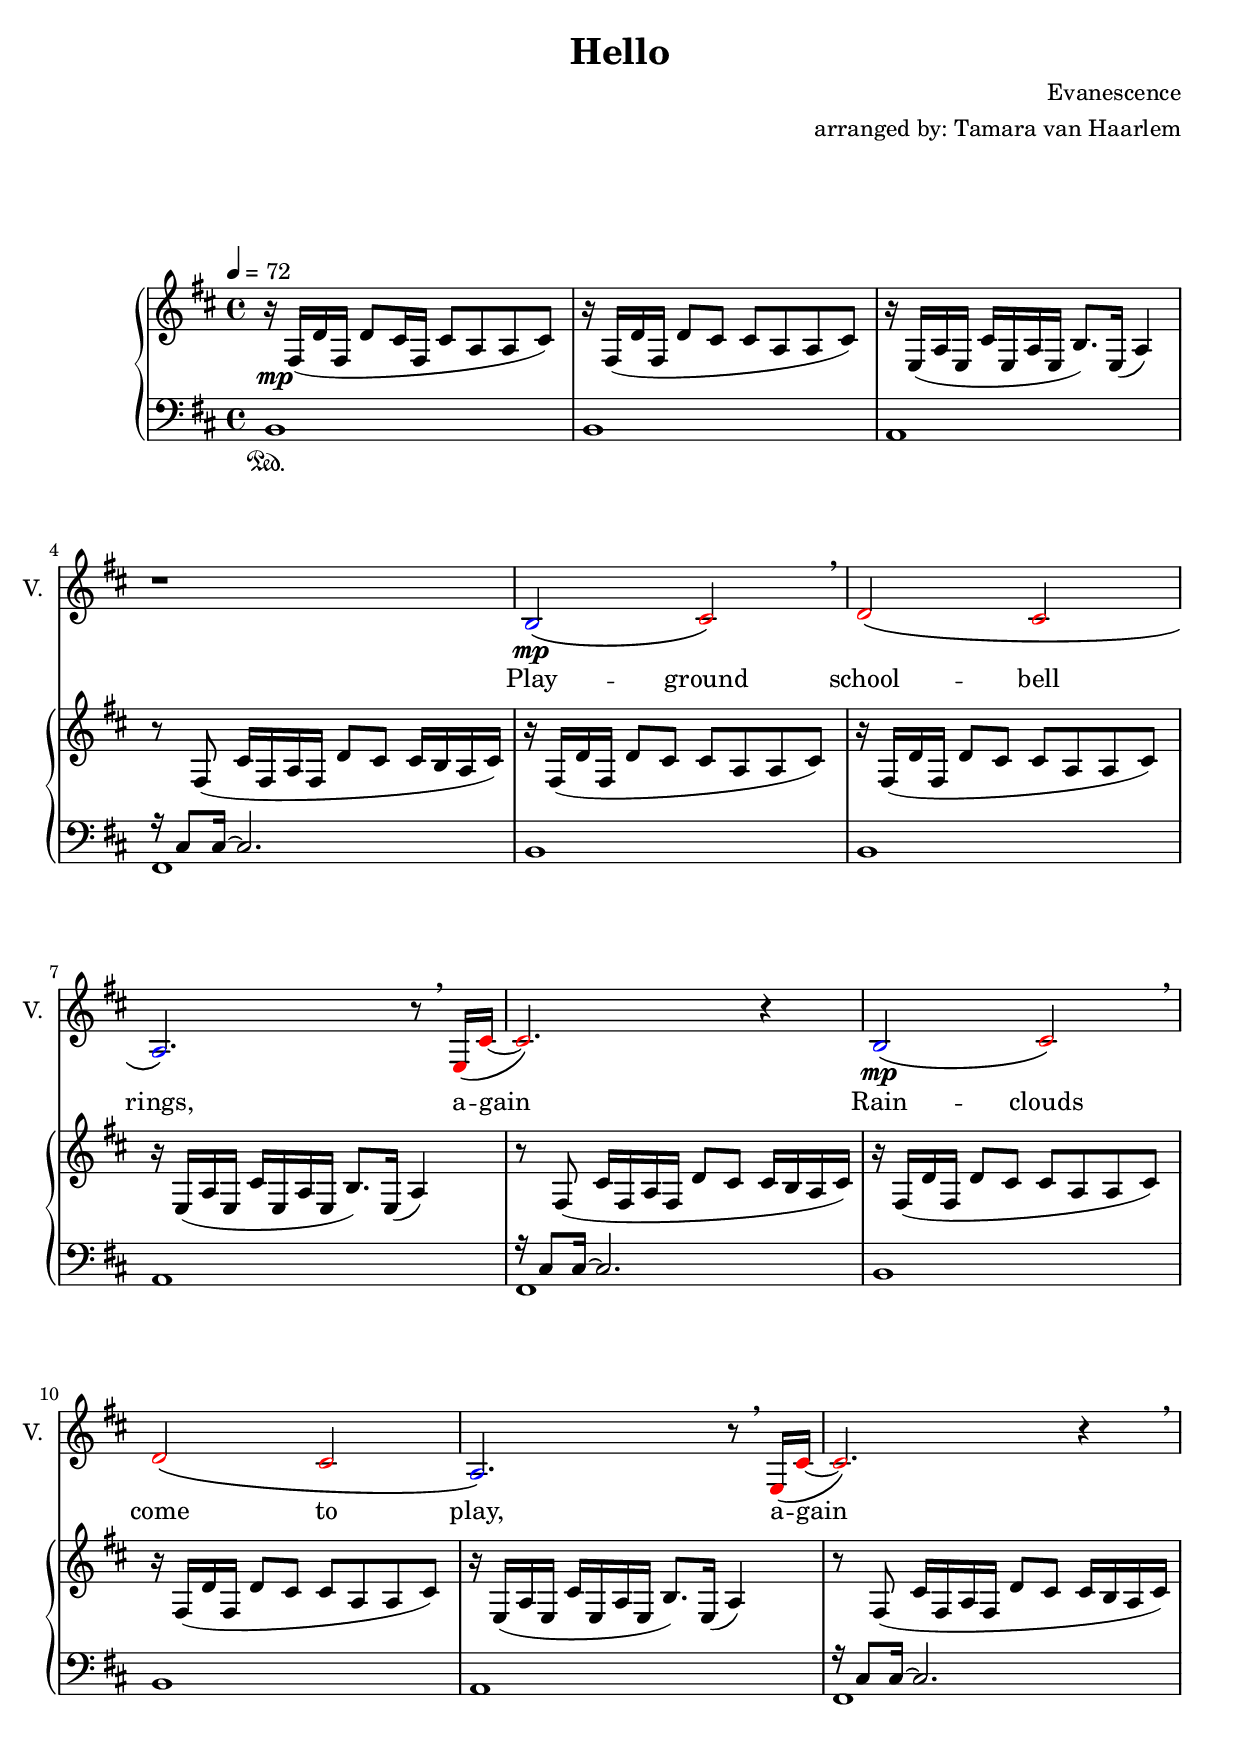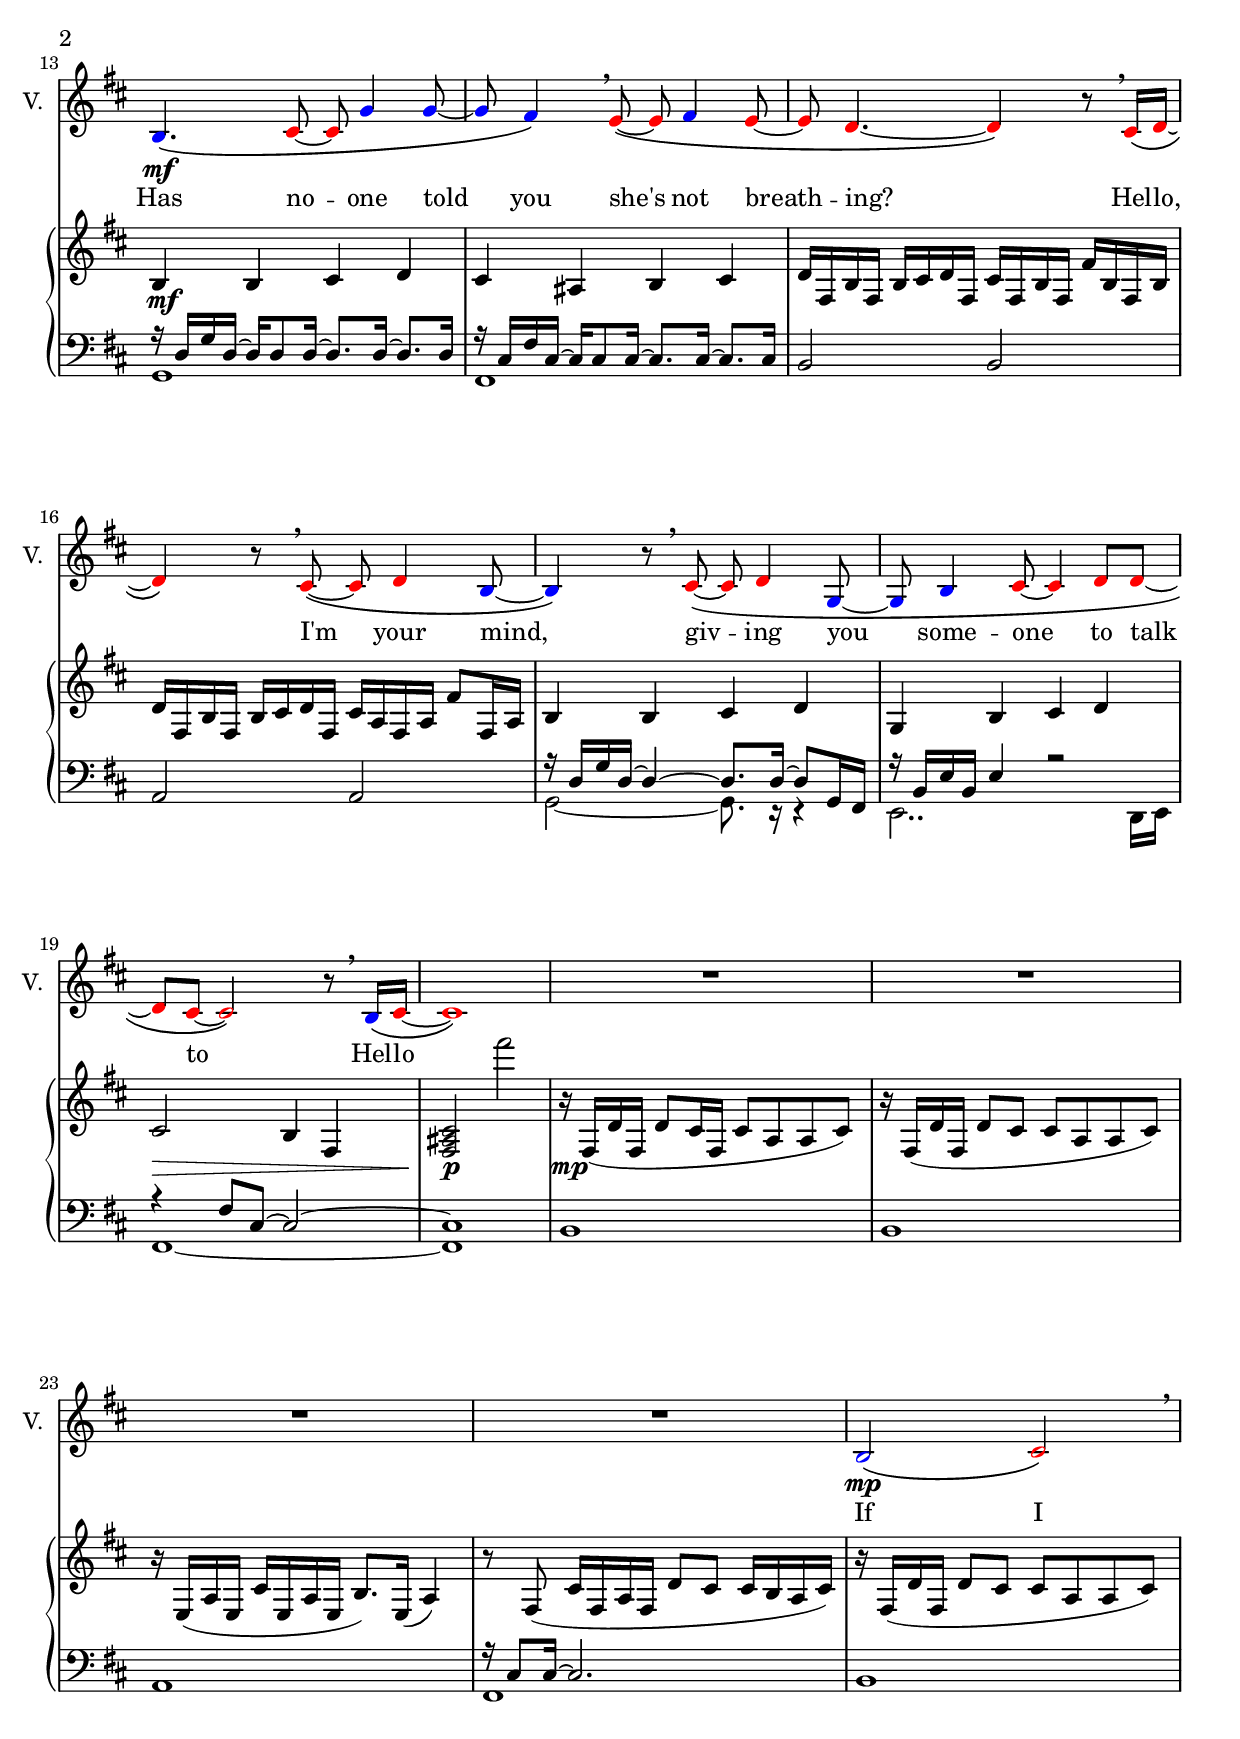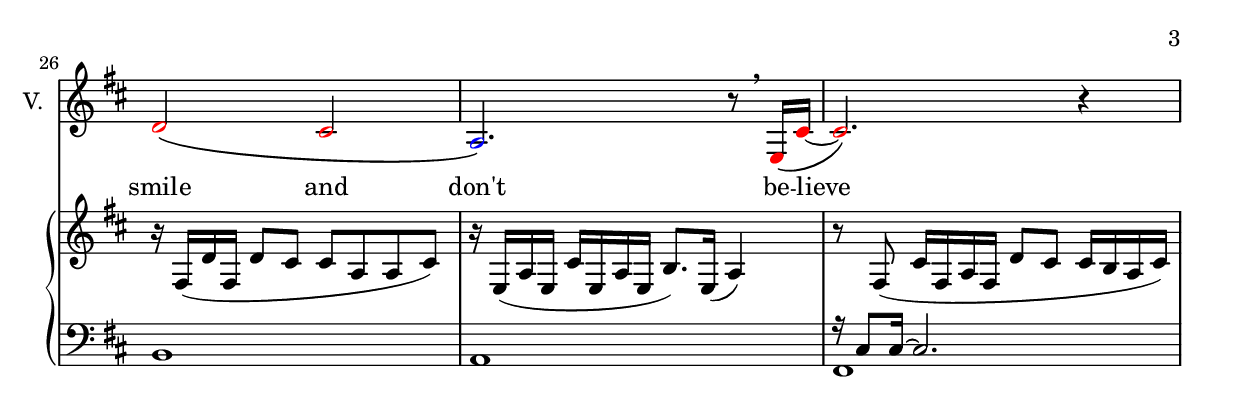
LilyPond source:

\include "articulate.ly"
\version "2.19.49"
%Association list of pitches to colors.
#(define color-mapping
  (list
    (cons (ly:make-pitch 0 0 -1/2) (x11-color 'red))
    (cons (ly:make-pitch 0 0 0) (x11-color 'red))
    (cons (ly:make-pitch 0 0 1/2) (x11-color 'red))
    (cons (ly:make-pitch 0 1 -1/2) (x11-color 'red))
    (cons (ly:make-pitch 0 1 0) (x11-color 'red))
    (cons (ly:make-pitch 0 1 1/2) (x11-color 'red))
    (cons (ly:make-pitch 0 2 -1/2) (x11-color 'red))
    (cons (ly:make-pitch 0 2 0) (x11-color 'red))
    (cons (ly:make-pitch 0 2 1/2) (x11-color 'red))
    (cons (ly:make-pitch 0 3 -1/2) (x11-color 'blue))
    (cons (ly:make-pitch 0 3 0) (x11-color 'blue))
    (cons (ly:make-pitch 0 3 1/2) (x11-color 'blue))
    (cons (ly:make-pitch 0 4 -1/2) (x11-color 'blue))
    (cons (ly:make-pitch 0 4 0) (x11-color 'blue))
    (cons (ly:make-pitch 0 4 1/2) (x11-color 'blue))
    (cons (ly:make-pitch 0 5 -1/2) (x11-color 'blue))
    (cons (ly:make-pitch 0 5 0) (x11-color 'blue))
    (cons (ly:make-pitch 0 5 1/2) (x11-color 'blue))
    (cons (ly:make-pitch 0 6 -1/2) (x11-color 'blue))
    (cons (ly:make-pitch 0 6 0) (x11-color 'blue))
    (cons (ly:make-pitch 0 6 1/2) (x11-color 'blue))))

%Compare pitch and alteration (not octave).
#(define (pitch-equals? p1 p2)
  (and
    (= (ly:pitch-alteration p1) (ly:pitch-alteration p2))
    (= (ly:pitch-notename p1) (ly:pitch-notename p2))))

#(define (pitch-to-color pitch)
  (let ((color (assoc pitch color-mapping pitch-equals?)))
    (if color
      (cdr color))))

#(define (color-notehead grob)
  (pitch-to-color
    (ly:event-property (event-cause grob) 'pitch)))

\include "predefined-guitar-fretboards.ly"
\version "2.19.49"

\header {
  title = "Hello"
  composer = "Evanescence"
  arranger = "arranged by: Tamara van Haarlem"
}



voiceStaff= \relative c' {
  \override NoteHead #'color = #color-notehead
  \tempo 4=72 \time 4/4 \key b \minor \clef "treble"
  \repeat unfold 4 r1

  %5
  \repeat unfold 2 {
    b2\mp\( cis\) |
    \breathe d\( cis |
    a2.\) r8 \breathe e16\( cis'~ |
    cis2.\) r4 |
  }

  \barNumberCheck #13
  \breathe b4.\mf\( cis8~ cis g'4 g8~ |
  g fis4\) \breathe e8\(~ e fis4 e8~ |
  e d4.~ d4\) r8 \breathe cis16\( d~ |
  d4\) r8 \breathe cis8\(~ cis d4 b8~ |
  b4\) r8 \breathe cis8\(~ cis d4 g,8~ |
  g b4 cis8~ cis4 d8 d~ |
  d cis~ cis2\) r8 \breathe b16\( cis~ |
  cis1\) |

  \barNumberCheck #21
  R1*4
  b2\mp\( cis\) |
  \breathe d\( cis |
  a2.\) r8 \breathe e16\( cis'~ |
  cis2.\) r4 |



}

cello= \relative c, {
  \tempo 4=72 \time 4/4 \key b \minor \clef bass
}

upperA= \relative c' {
  r16 fis,( d' fis, d'8 cis cis a a cis) |
}
upperB= \relative c' {
  r16 e,( a e cis' e, a e b'8.) e,16( a4) |
}
upperC= \relative c' {
  r8 fis,( cis'16 fis, a fis d'8 cis cis16 b a cis) |
}

upperStaff= \relative c' {
  \tempo 4=72 \time 4/4 \key b \minor
  r16 fis,( d' fis, d'8 cis16 fis, cis'8 a a cis) |
  \upperA
  \upperB
  \upperC

  %5
  \repeat unfold 2 {
    \upperA
    \upperA
    \upperB
    \upperC
  }

  \barNumberCheck #13
  b4 b cis d |
  cis ais b cis |
  d16 fis, b fis b cis d fis, cis' fis, b fis fis' b, fis b |
  d16 fis, b fis b cis d fis, cis' a fis a fis'8 fis,16 a |
  b4 b cis d |
  g, b cis d |
  cis2 b4 fis |
  < fis ais cis>2 fis''' |
  
  \barNumberCheck #21
  r16 fis,,,( d' fis, d'8 cis16 fis, cis'8 a a cis) |
  \upperA
  \upperB
  \upperC

  \upperA
  \upperA
  \upperB
  \upperC


}


lowerStaff= \relative c {
  \tempo 4=72 \time 4/4 \key b \minor \clef bass
  b1|
  b |
  a |
  << { \voiceTwo fis } \new Voice { \voiceOne r16-\tag midi \mf cis'8 cis16~ cis2. } >> \oneVoice |

  %5
  \repeat unfold 2 {
    b1 |
    b |
    a |
    << { \voiceTwo fis } \new Voice { \voiceOne r16-\tag midi \mf cis'8 cis16~ cis2. } >> \oneVoice |
  }

  \barNumberCheck #13
  <<
    {
      \voiceOne
      r16 d g d~ d d8 d16~ d8. d16~ d8. d16 |
      r16 cis fis cis~ cis cis8 cis16~ cis8. cis16~ cis8. cis16 |
    }
    \new Voice {
      \voiceTwo
      g1-\tag midi \mf |
      fis |
    }
  >> \oneVoice
  b2 b |
  a a |
  <<
    {
      \voiceOne
      r16 d g d~ d4~ d8. d16~ d8 g,16 fis |
      r16 b e b e4 r2 |
      r4 fis8 cis~ cis2~ |
      cis1 |
    }
    \new Voice {
      \voiceTwo
      g2-\tag midi \mf~ g8. r16 r4 |
      e2.. d16 e |
      fis1-\tag midi \>~ |
      fis-\tag midi \p |
    }
  >> \oneVoice
  
  \barNumberCheck #21
  b1|
  b |
  a |
  << { \voiceTwo fis } \new Voice { \voiceOne r16-\tag midi \mf cis'8 cis16~ cis2. } >> \oneVoice |

  b1 |
  b |
  a |
  << { \voiceTwo fis } \new Voice { \voiceOne r16-\tag midi \mf cis'8 cis16~ cis2. } >> \oneVoice |

}

pianoDynamics = {
  s1\mp |
  s1*11 |
  s1\mf |
  s1*5 |
  s1\> |
  s1\p |

  \barNumberCheck #21
  s1\mp |
}

pianoPedal = {
  s1\sustainOn
}

myChords= \chordmode {
}

\book {
  \bookOutputSuffix "sheet"
  \score {
    <<
      \new ChordNames { \myChords }
      \new FretBoards { \myChords }
      \new Staff = "voice" <<
        \set Staff.instrumentName = \markup { "Voice" }
        \set Staff.shortInstrumentName = \markup { "V." }
        \set Staff.midiInstrument = "choir aahs"
        \voiceStaff
        \addlyrics {
          Play -- ground school -- bell rings, a -- gain
          Rain -- clouds come to play, a -- gain

          Has no -- one told you she's not breath -- ing?
          Hel -- lo, I'm your mind, giv -- ing you some -- one to talk to
          Hel -- lo

          If I smile and don't be -- lieve

        }
      >>
      \new Staff = "cello" <<
        \set Staff.instrumentName = \markup { "ViolonCello" }
        \set Staff.shortInstrumentName = \markup { "C." }
        \set Staff.midiInstrument = "cello"
        \cello
      >>
      \new PianoStaff = "piano" <<
        \new Staff {
          \set Staff.midiInstrument = "acoustic grand"
          \upperStaff
        }
        \new Dynamics \pianoDynamics
        \new Staff {
          \set Staff.midiInstrument = "acoustic grand"
          \removeWithTag midi \lowerStaff
        }
        \new Dynamics \pianoPedal
      >>
    >>
    \layout {
      \context {
        \Staff \RemoveEmptyStaves
        \override VerticalAxisGroup #'remove-first = ##t
      }
      \context {
        \PianoStaff
        \accepts Dynamics
        % \override VerticalAlignment #'forced-distance = #7
      }
    }
  }
}
\book {
  \bookOutputSuffix "midi"
  \score {
    \unfoldRepeats \articulate <<
      \new Staff = "voice" <<
        \set Staff.instrumentName = \markup { "Voice" }
        \set Staff.shortInstrumentName = \markup { "V." }
        \set Staff.midiInstrument = "choir aahs"
        \voiceStaff
      >>
      \new Staff = "cello" <<
        \set Staff.instrumentName = \markup { "ViolonCello" }
        \set Staff.shortInstrumentName = \markup { "C." }
        \set Staff.midiInstrument = "cello"
        \cello
      >>
      \new PianoStaff = "piano" <<
        \new Staff {
          \set Staff.midiInstrument = "acoustic grand"
          <<
            \pianoDynamics
            \upperStaff
            \pianoPedal
          >>
        }
        \new Staff {
          \set Staff.midiInstrument = "acoustic grand"
          <<
            \pianoDynamics
            \lowerStaff
            \pianoPedal
          >>
        }
      >>
    >>
    \midi {
      \context {
        \type "Performer_group"
        \name Dynamics
        \consists "Piano_pedal_performer"
      }
      \context {
        \PianoStaff
        \accepts Dynamics
      }
    }
  }
}
